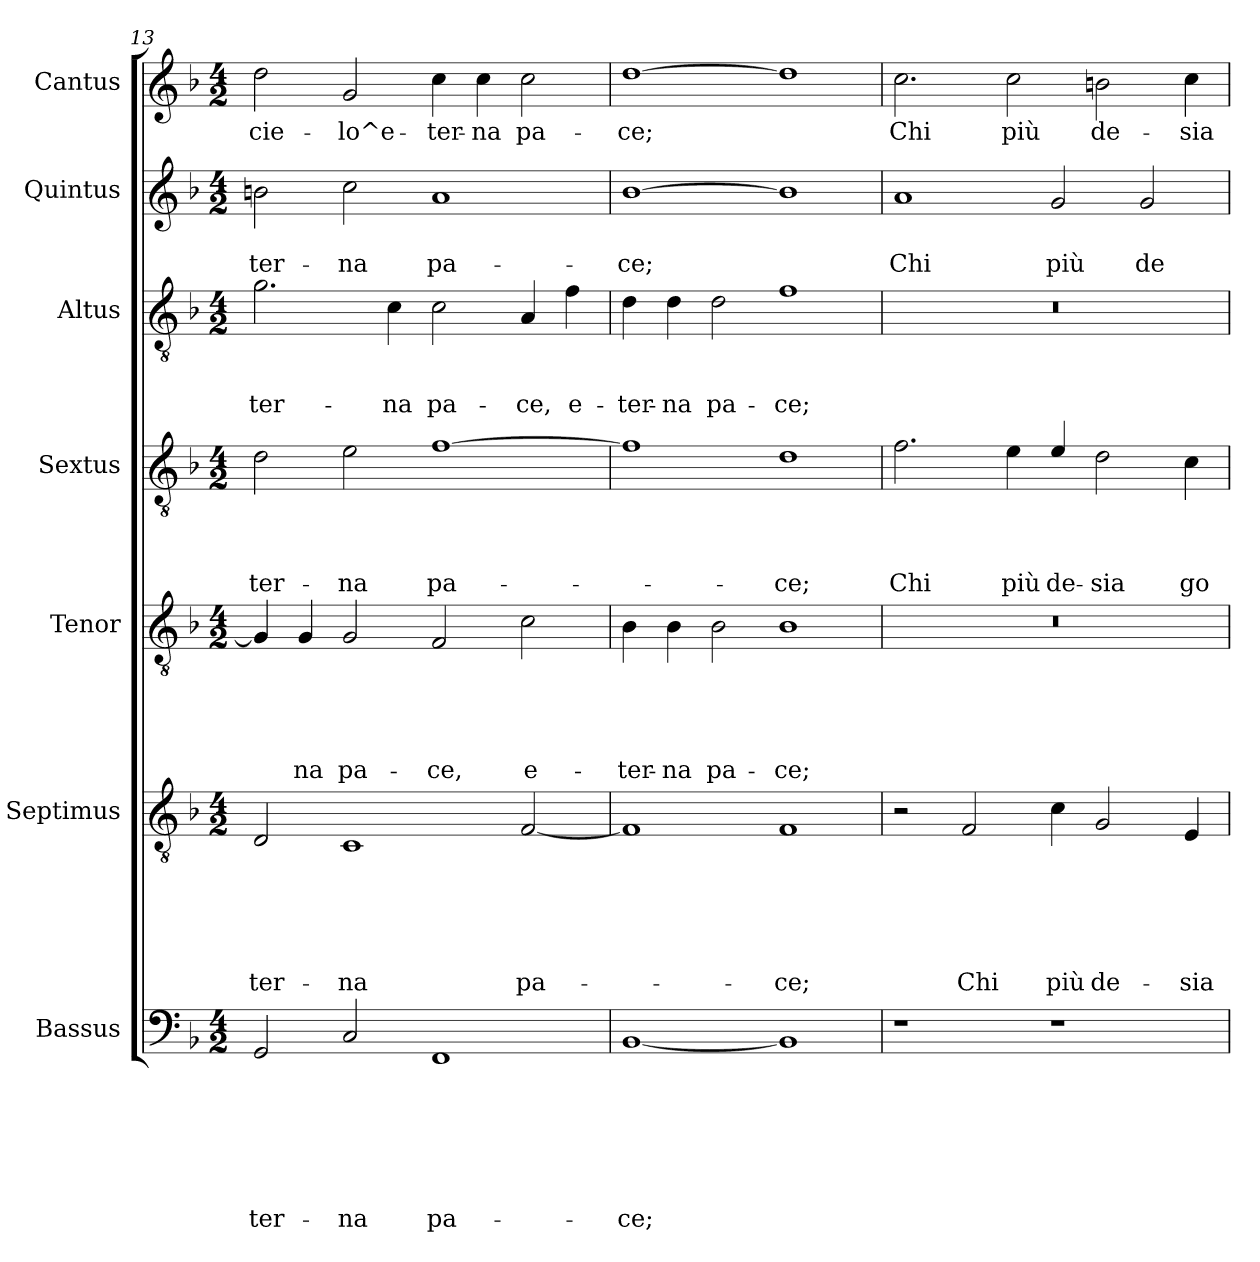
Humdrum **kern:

**kern	**text	**text	**text	**text	**text	**text	**text	**kern	**text	**text	**text	**text	**text	**text	**kern	**text	**text	**text	**text	**text	**kern	**text	**text	**text	**text	**kern	**text	**text	**text	**kern	**text	**text	**kern	**text
*part7	*part7	*part7	*part7	*part7	*part7	*part7	*part7	*part6	*part6	*part6	*part6	*part6	*part6	*part6	*part5	*part5	*part5	*part5	*part5	*part5	*part4	*part4	*part4	*part4	*part4	*part3	*part3	*part3	*part3	*part2	*part2	*part2	*part1	*part1
*staff7	*staff7	*staff7	*staff7	*staff7	*staff7	*staff7	*staff7	*staff6	*staff6	*staff6	*staff6	*staff6	*staff6	*staff6	*staff5	*staff5	*staff5	*staff5	*staff5	*staff5	*staff4	*staff4	*staff4	*staff4	*staff4	*staff3	*staff3	*staff3	*staff3	*staff2	*staff2	*staff2	*staff1	*staff1
*I"Bassus	*	*	*	*	*	*	*	*I"Septimus	*	*	*	*	*	*	*I"Tenor	*	*	*	*	*	*I"Sextus	*	*	*	*	*I"Altus	*	*	*	*I"Quintus	*	*	*I"Cantus	*
*clefF4	*	*	*	*	*	*	*	*clefGv2	*	*	*	*	*	*	*clefGv2	*	*	*	*	*	*clefGv2	*	*	*	*	*clefGv2	*	*	*	*clefG2	*	*	*clefG2	*
*k[b-]	*	*	*	*	*	*	*	*k[b-]	*	*	*	*	*	*	*k[b-]	*	*	*	*	*	*k[b-]	*	*	*	*	*k[b-]	*	*	*	*k[b-]	*	*	*k[b-]	*
*F:	*	*	*	*	*	*	*	*F:	*	*	*	*	*	*	*F:	*	*	*	*	*	*F:	*	*	*	*	*F:	*	*	*	*F:	*	*	*F:	*
*M4/2	*	*	*	*	*	*	*	*M4/2	*	*	*	*	*	*	*M4/2	*	*	*	*	*	*M4/2	*	*	*	*	*M4/2	*	*	*	*M4/2	*	*	*M4/2	*
=13	=13	=13	=13	=13	=13	=13	=13	=13	=13	=13	=13	=13	=13	=13	=13	=13	=13	=13	=13	=13	=13	=13	=13	=13	=13	=13	=13	=13	=13	=13	=13	=13	=13	=13
!	!	!	!	!	!	!	!LO:LY:b	!	!	!	!	!	!	!LO:LY:b	!	!	!	!	!	!	!	!	!	!	!LO:LY:b	!	!	!	!LO:LY:b	!	!	!LO:LY:b	!	!LO:LY:b
2GG/	.	.	.	.	.	.	-ter-	2D/	.	.	.	.	.	-ter-	4G/]	.	.	.	.	.	2d\	.	.	.	-ter-	2.g\	.	.	-ter-	2bn\	.	-ter-	2dd\	cie-
!	!	!	!	!	!	!	!	!	!	!	!	!	!	!	!	!	!	!	!	!LO:LY:b	!	!	!	!	!	!	!	!	!	!	!	!	!	!
.	.	.	.	.	.	.	.	.	.	.	.	.	.	.	4G/	.	.	.	.	-na	.	.	.	.	.	.	.	.	.	.	.	.	.	.
!	!	!	!	!	!	!	!LO:LY:b	!	!	!	!	!	!	!LO:LY:b	!	!	!	!	!	!LO:LY:b	!	!	!	!	!LO:LY:b	!	!	!	!	!	!	!LO:LY:b	!	!LO:LY:b
2C/	.	.	.	.	.	.	-na	1C	.	.	.	.	.	-na	2G/	.	.	.	.	pa-	2e\	.	.	.	-na	.	.	.	.	2cc\	.	-na	2g/	-lo^e-
!	!	!	!	!	!	!	!	!	!	!	!	!	!	!	!	!	!	!	!	!	!	!	!	!	!	!	!	!	!LO:LY:b	!	!	!	!	!
.	.	.	.	.	.	.	.	.	.	.	.	.	.	.	.	.	.	.	.	.	.	.	.	.	.	4c\	.	.	-na	.	.	.	.	.
!	!	!	!	!	!	!	!LO:LY:b	!	!	!	!	!	!	!	!	!	!	!	!	!LO:LY:b	!	!	!	!	!LO:LY:b	!	!	!	!LO:LY:b	!	!	!LO:LY:b	!	!LO:LY:b
1FF	.	.	.	.	.	.	pa-	.	.	.	.	.	.	.	2F/	.	.	.	.	-ce,	[>1f	.	.	.	pa-	2c\	.	.	pa-	1a	.	pa-	4cc\	-ter-
!	!	!	!	!	!	!	!	!	!	!	!	!	!	!	!	!	!	!	!	!	!	!	!	!	!	!	!	!	!	!	!	!	!	!LO:LY:b
.	.	.	.	.	.	.	.	.	.	.	.	.	.	.	.	.	.	.	.	.	.	.	.	.	.	.	.	.	.	.	.	.	4cc\	-na
!	!	!	!	!	!	!	!	!	!	!	!	!	!	!LO:LY:b	!	!	!	!	!	!LO:LY:b	!	!	!	!	!	!	!	!	!LO:LY:b	!	!	!	!	!LO:LY:b
.	.	.	.	.	.	.	.	[<2F/	.	.	.	.	.	pa-	2c\	.	.	.	.	e-	.	.	.	.	.	4A/	.	.	-ce,	.	.	.	2cc\	pa-
!	!	!	!	!	!	!	!	!	!	!	!	!	!	!	!	!	!	!	!	!	!	!	!	!	!	!	!	!	!LO:LY:b	!	!	!	!	!
.	.	.	.	.	.	.	.	.	.	.	.	.	.	.	.	.	.	.	.	.	.	.	.	.	.	4f\	.	.	e-	.	.	.	.	.
=14	=14	=14	=14	=14	=14	=14	=14	=14	=14	=14	=14	=14	=14	=14	=14	=14	=14	=14	=14	=14	=14	=14	=14	=14	=14	=14	=14	=14	=14	=14	=14	=14	=14	=14
!	!	!	!	!	!	!	!LO:LY:b	!	!	!	!	!	!	!	!	!	!	!	!	!LO:LY:b	!	!	!	!	!	!	!	!	!LO:LY:b	!	!	!LO:LY:b	!	!LO:LY:b
[<1BB-	.	.	.	.	.	.	-ce;	1F]	.	.	.	.	.	.	4B-\	.	.	.	.	-ter-	1f]	.	.	.	.	4d\	.	.	-ter-	[>1b-	.	-ce;	[>1dd	-ce;
!	!	!	!	!	!	!	!	!	!	!	!	!	!	!	!	!	!	!	!	!LO:LY:b	!	!	!	!	!	!	!	!	!LO:LY:b	!	!	!	!	!
.	.	.	.	.	.	.	.	.	.	.	.	.	.	.	4B-\	.	.	.	.	-na	.	.	.	.	.	4d\	.	.	-na	.	.	.	.	.
!	!	!	!	!	!	!	!	!	!	!	!	!	!	!	!	!	!	!	!	!LO:LY:b	!	!	!	!	!	!	!	!	!LO:LY:b	!	!	!	!	!
.	.	.	.	.	.	.	.	.	.	.	.	.	.	.	2B-\	.	.	.	.	pa-	.	.	.	.	.	2d\	.	.	pa-	.	.	.	.	.
!	!	!	!	!	!	!	!	!	!	!	!	!	!	!LO:LY:b	!	!	!	!	!	!LO:LY:b	!	!	!	!	!LO:LY:b	!	!	!	!LO:LY:b	!	!	!	!	!
1BB-]	.	.	.	.	.	.	.	1F	.	.	.	.	.	-ce;	1B-	.	.	.	.	-ce;	1d	.	.	.	-ce;	1f	.	.	-ce;	1b-]	.	.	1dd]	.
=15	=15	=15	=15	=15	=15	=15	=15	=15	=15	=15	=15	=15	=15	=15	=15	=15	=15	=15	=15	=15	=15	=15	=15	=15	=15	=15	=15	=15	=15	=15	=15	=15	=15	=15
!	!	!	!	!	!	!	!	!	!	!	!	!	!	!	!	!	!	!	!	!	!	!	!	!	!LO:LY:b	!	!	!	!	!	!	!LO:LY:b	!	!LO:LY:b
1r	.	.	.	.	.	.	.	2r	.	.	.	.	.	.	0r	.	.	.	.	.	2.f\	.	.	.	Chi	0r	.	.	.	1a	.	Chi	2.cc\	Chi
!	!	!	!	!	!	!	!	!	!	!	!	!	!	!LO:LY:b	!	!	!	!	!	!	!	!	!	!	!	!	!	!	!	!	!	!	!	!
.	.	.	.	.	.	.	.	2F/	.	.	.	.	.	Chi	.	.	.	.	.	.	.	.	.	.	.	.	.	.	.	.	.	.	.	.
!	!	!	!	!	!	!	!	!	!	!	!	!	!	!	!	!	!	!	!	!	!	!	!	!	!LO:LY:b	!	!	!	!	!	!	!	!	!LO:LY:b
.	.	.	.	.	.	.	.	.	.	.	.	.	.	.	.	.	.	.	.	.	4e\	.	.	.	più	.	.	.	.	.	.	.	2cc\	più
!	!	!	!	!	!	!	!	!	!	!	!	!	!	!LO:LY:b	!	!	!	!	!	!	!	!	!	!	!LO:LY:b	!	!	!	!	!	!	!LO:LY:b	!	!
1r	.	.	.	.	.	.	.	4c\	.	.	.	.	.	più	.	.	.	.	.	.	4e/	.	.	.	de-	.	.	.	.	2g/	.	più	.	.
!	!	!	!	!	!	!	!	!	!	!	!	!	!	!LO:LY:b	!	!	!	!	!	!	!	!	!	!	!LO:LY:b	!	!	!	!	!	!	!	!	!LO:LY:b
.	.	.	.	.	.	.	.	2G/	.	.	.	.	.	de-	.	.	.	.	.	.	2d\	.	.	.	-sia	.	.	.	.	.	.	.	2bn\	de-
!	!	!	!	!	!	!	!	!	!	!	!	!	!	!	!	!	!	!	!	!	!	!	!	!	!	!	!	!	!	!	!	!LO:LY:b	!	!
.	.	.	.	.	.	.	.	.	.	.	.	.	.	.	.	.	.	.	.	.	.	.	.	.	.	.	.	.	.	2g/	.	de-	.	.
!	!	!	!	!	!	!	!	!	!	!	!	!	!	!LO:LY:b	!	!	!	!	!	!	!	!	!	!	!LO:LY:b	!	!	!	!	!	!	!	!	!LO:LY:b
.	.	.	.	.	.	.	.	4E/	.	.	.	.	.	-sia	.	.	.	.	.	.	4c\	.	.	.	go-	.	.	.	.	.	.	.	4cc\	-sia
=	=	=	=	=	=	=	=	=	=	=	=	=	=	=	=	=	=	=	=	=	=	=	=	=	=	=	=	=	=	=	=	=	=	=
*-	*-	*-	*-	*-	*-	*-	*-	*-	*-	*-	*-	*-	*-	*-	*-	*-	*-	*-	*-	*-	*-	*-	*-	*-	*-	*-	*-	*-	*-	*-	*-	*-	*-	*-
